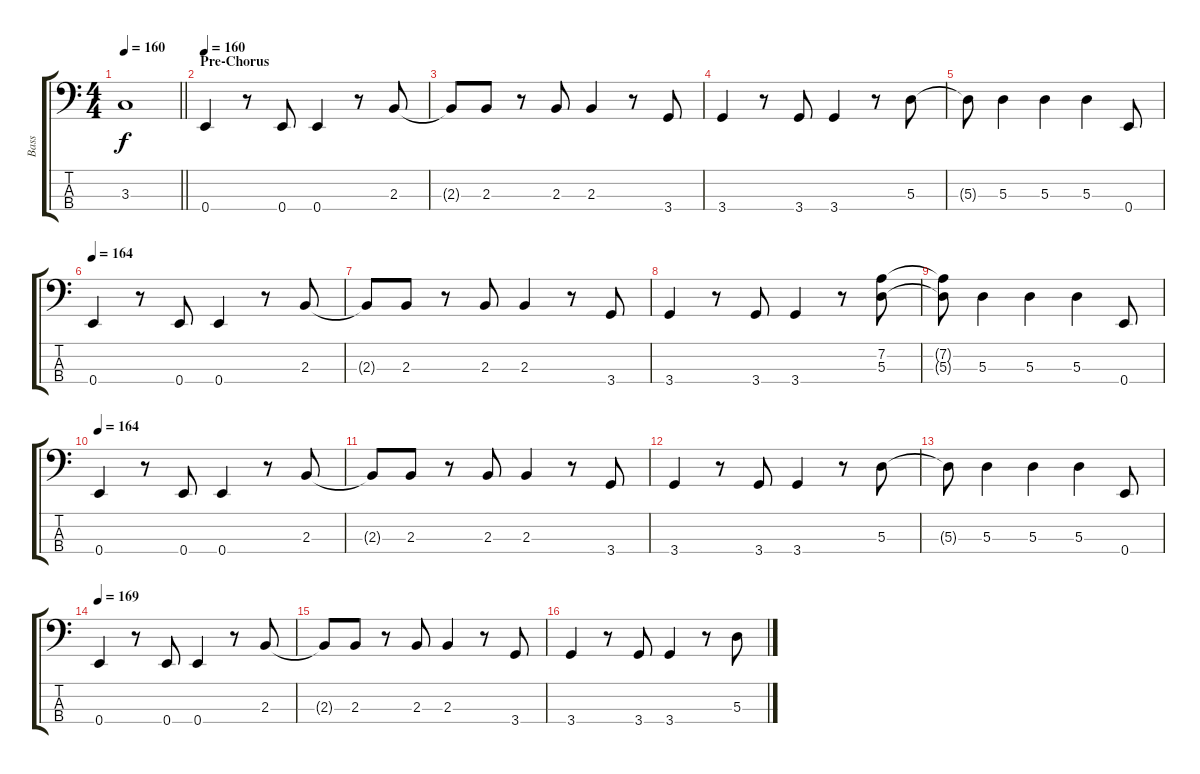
\track ("Bass" "Bass") {instrument electricbassfinger}
\staff {score tabs}
\tuning (G2 D2 A1 E1) {hide}
\ts (4 4)
\tempo 160
\clef f4
\barLineRight lightlight
\ks c
3.3{t}.1{dy f} |
\section ("" "Pre-Chorus")
\tempo 160
0.4.4 r.8 0.4.8 0.4.4 r.8 2.3.8 |
2.3{t}.8 2.3.8 r.8 2.3.8 2.3.4 r.8 3.4.8 |
3.4.4 r.8 3.4.8 3.4.4 r.8 5.3.8 |
5.3{t}.8 5.3.4 5.3.4 5.3.4 0.4.8 |
\tempo 164
0.4.4 r.8 0.4.8 0.4.4 r.8 2.3.8 |
2.3{t}.8 2.3.8 r.8 2.3.8 2.3.4 r.8 3.4.8 |
3.4.4 r.8 3.4.8 3.4.4 r.8 (7.2 5.3).8 |
(7.2{t} 5.3{t}).8 5.3.4 5.3.4 5.3.4 0.4.8 |
\tempo 164
0.4.4 r.8 0.4.8 0.4.4 r.8 2.3.8 |
2.3{t}.8 2.3.8 r.8 2.3.8 2.3.4 r.8 3.4.8 |
3.4.4 r.8 3.4.8 3.4.4 r.8 5.3.8 |
5.3{t}.8 5.3.4 5.3.4 5.3.4 0.4.8 |
\tempo 169
0.4.4 r.8 0.4.8 0.4.4 r.8 2.3.8 |
2.3{t}.8 2.3.8 r.8 2.3.8 2.3.4 r.8 3.4.8 |
3.4.4 r.8 3.4.8 3.4.4 r.8 5.3.8
